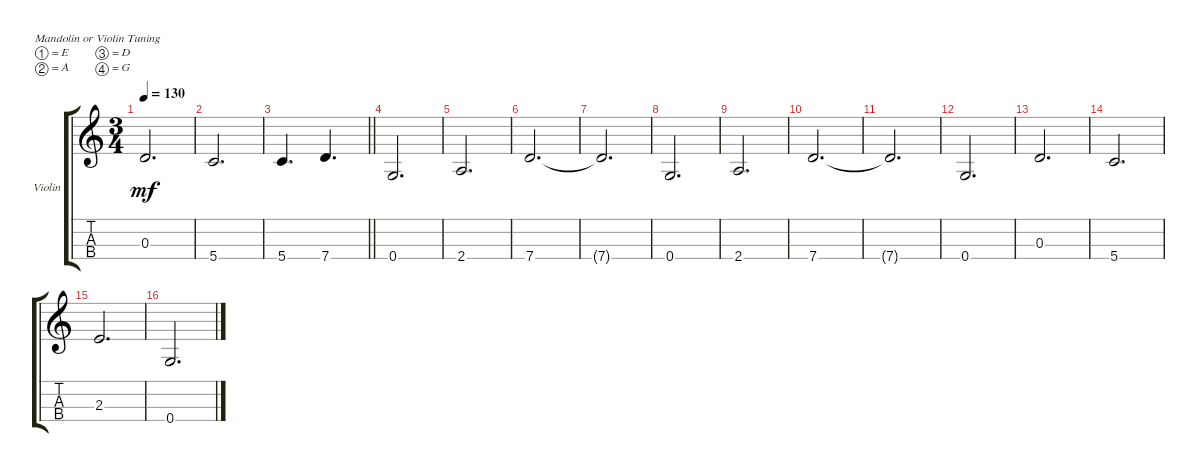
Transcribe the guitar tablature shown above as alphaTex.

\defaultSystemsLayout 4
\bracketExtendMode groupsimilarinstruments
\firstSystemTrackNameOrientation horizontal
\otherSystemsTrackNameOrientation horizontal
\chordDiagramsInScore
\track ("Violin" "Violin") {instrument violin}
\staff {score tabs}
\tuning (E5 A4 D4 G3)
\ts (3 4)
\tempo 130
\clef g2
\scale
0.25
\ks c
0.3.2{d dy mf} |
\scale
0.25 5.4.2{d} |
\scale
0.25
\barLineRight lightlight
5.4.4{d} 7.4.4{d} |
\scale
0.25 0.4.2{d} |
\scale
0.25 2.4.2{d} |
\scale
0.25 7.4.2{d} |
\scale
0.25 7.4{t}.2{d} |
\scale
0.25 0.4.2{d} |
\scale
0.25 2.4.2{d} |
\scale
0.25 7.4.2{d} |
\scale
0.25 7.4{t}.2{d} |
\scale
0.25 0.4.2{d} |
\scale
0.25 0.3.2{d} |
\scale
0.25 5.4.2{d} |
\scale
0.25 2.3.2{d} |
\scale
0.25 0.4.2{d}
